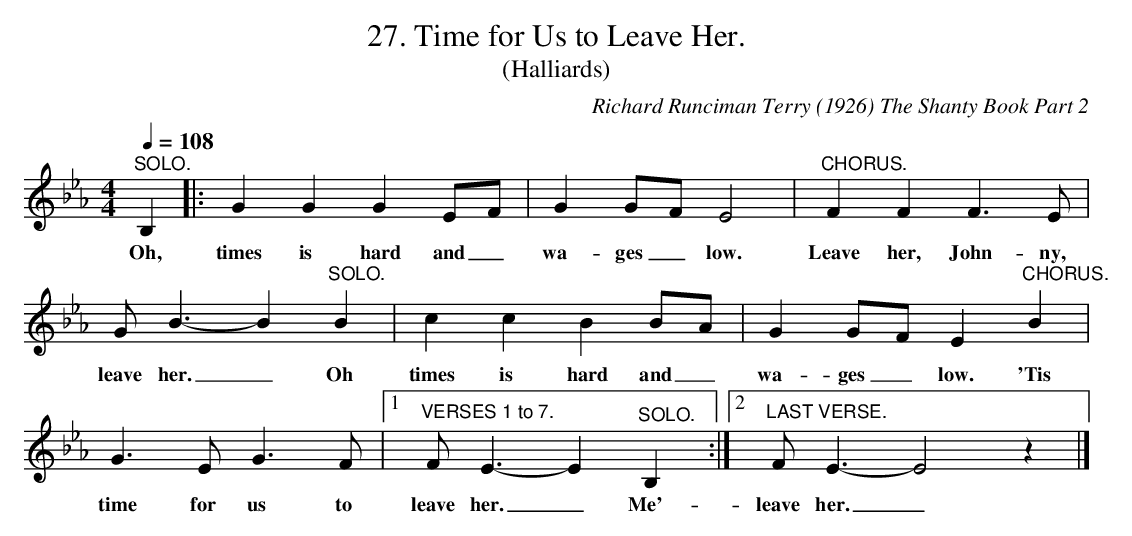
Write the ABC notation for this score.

X:1
T:27. Time for Us to Leave Her.
T:(Halliards)
C:Richard Runciman Terry (1926) The Shanty Book Part 2
L:1/4
Q:1/4=108
M:4/4
K:Eb
"^SOLO." B, |: G G G E/F/ | G G/F/ E2 | "^CHORUS." F F F3/2 E/ |$ G/ B3/2-B "^SOLO." B |
w: Oh, | times is hard and_ |wa-ges_ low. | Leave her, John-ny, | leave her._ Oh |
c c B B/A/ | G G/F/ E "^CHORUS." B | G3/2 E/ G3/2 F/
w: times is hard and_ | wa-ges_ low. 'Tis | time for us to |
|1 "VERSES 1 to 7." F/ E3/2-E "^SOLO." B, :|2 "LAST VERSE." F/ E3/2-E2 z |]
w: leave her._ Me'- | leave her._ |
